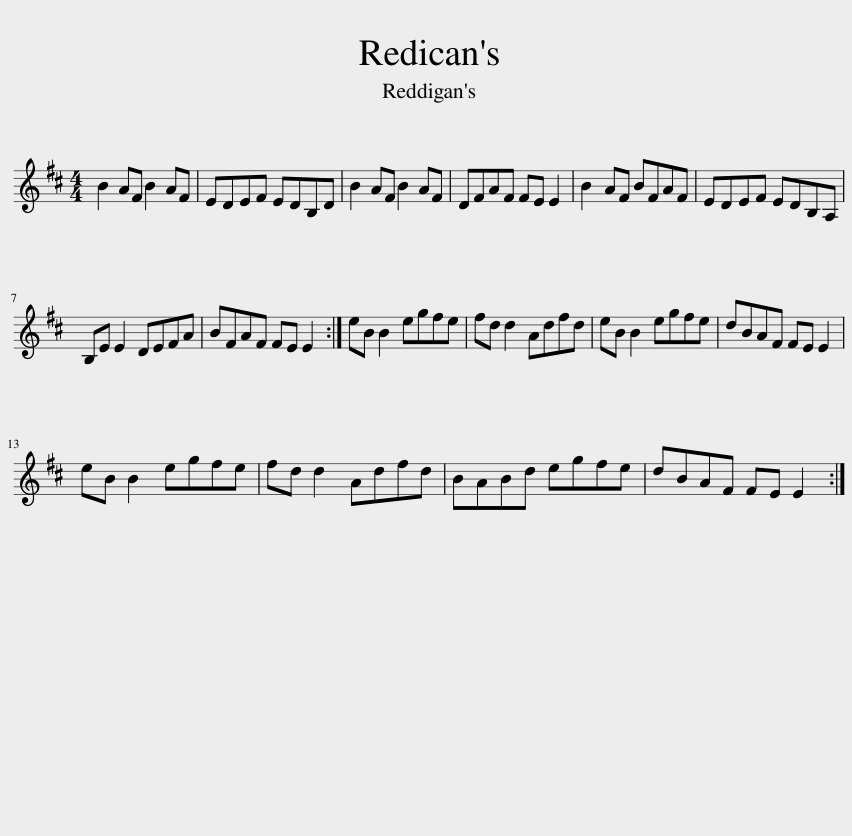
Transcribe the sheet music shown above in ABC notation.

X:1
L:1/8
M:4/4
I:linebreak $
K:D
V:1 treble
V:1
 B2 AF B2 AF | EDEF EDB,D | B2 AF B2 AF | DFAF FE E2 | B2 AF BFAF | %5
 EDEF EDB,A, |$ B,E E2 DEFA | BFAF FE E2 :| eB B2 egfe | fd d2 Adfd | %10
 eB B2 egfe | dBAF FE E2 |$ eB B2 egfe | fd d2 Adfd | BABd egfe | %15
 dBAF FE E2 :| %16
